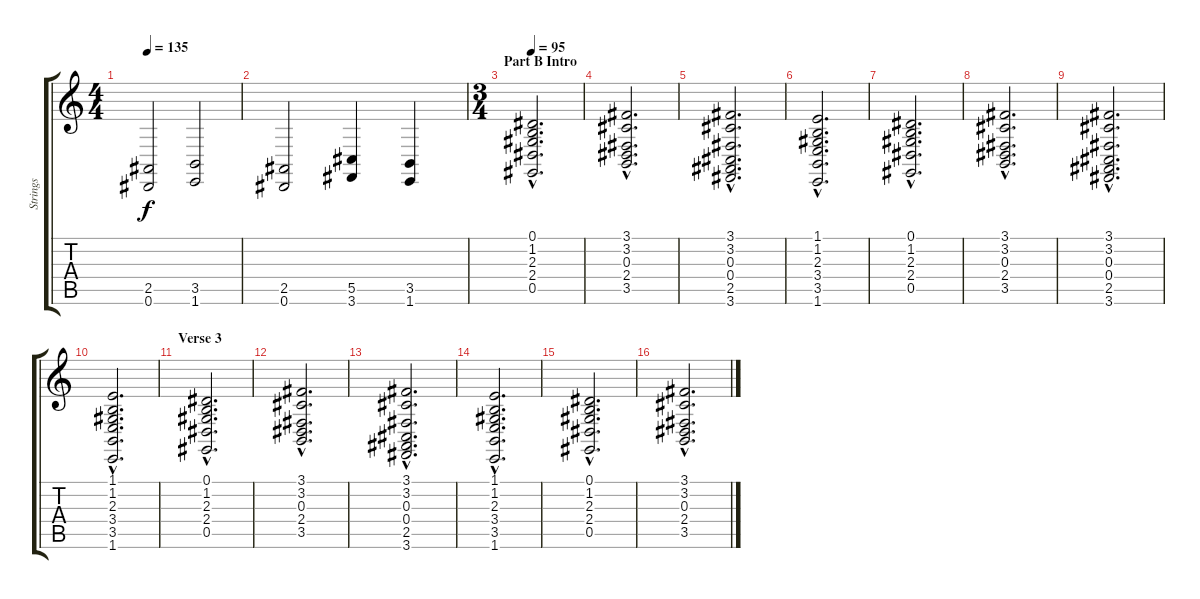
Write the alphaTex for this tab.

\track ("Strings" "Strings") {instrument stringensemble1}
\staff {score tabs}
\tuning (Eb4 Bb3 Gb3 Db3 Ab2 Eb2) {hide}
\ts (4 4)
\tempo 135
\clef g2
\ks c
(2.5 0.6).2{dy f} (3.5 1.6).2 |
(2.5 0.6).2 (5.5 3.6).4 (3.5 1.6).4 |
\ts (3 4)
\section ("" "Part B Intro")
\tempo 95
(0.1{hac} 1.2{hac} 2.3{hac} 2.4{hac} 0.5{hac}).2{d} |
(3.1{hac} 3.2{hac} 0.3{hac} 2.4{hac} 3.5{hac}).2{d} |
(3.1{hac} 3.2{hac} 0.3{hac} 0.4{hac} 2.5{hac} 3.6{hac}).2{d} |
(1.1{hac} 1.2{hac} 2.3{hac} 3.4{hac} 3.5{hac} 1.6{hac}).2{d} |
(0.1{hac} 1.2{hac} 2.3{hac} 2.4{hac} 0.5{hac}).2{d} |
(3.1{hac} 3.2{hac} 0.3{hac} 2.4{hac} 3.5{hac}).2{d} |
(3.1{hac} 3.2{hac} 0.3{hac} 0.4{hac} 2.5{hac} 3.6{hac}).2{d} |
(1.1{hac} 1.2{hac} 2.3{hac} 3.4{hac} 3.5{hac} 1.6{hac}).2{d} |
\section ("" "Verse 3")
(0.1{hac} 1.2{hac} 2.3{hac} 2.4{hac} 0.5{hac}).2{d} |
(3.1{hac} 3.2{hac} 0.3{hac} 2.4{hac} 3.5{hac}).2{d} |
(3.1{hac} 3.2{hac} 0.3{hac} 0.4{hac} 2.5{hac} 3.6{hac}).2{d} |
(1.1{hac} 1.2{hac} 2.3{hac} 3.4{hac} 3.5{hac} 1.6{hac}).2{d} |
(0.1{hac} 1.2{hac} 2.3{hac} 2.4{hac} 0.5{hac}).2{d} |
(3.1{hac} 3.2{hac} 0.3{hac} 2.4{hac} 3.5{hac}).2{d}
